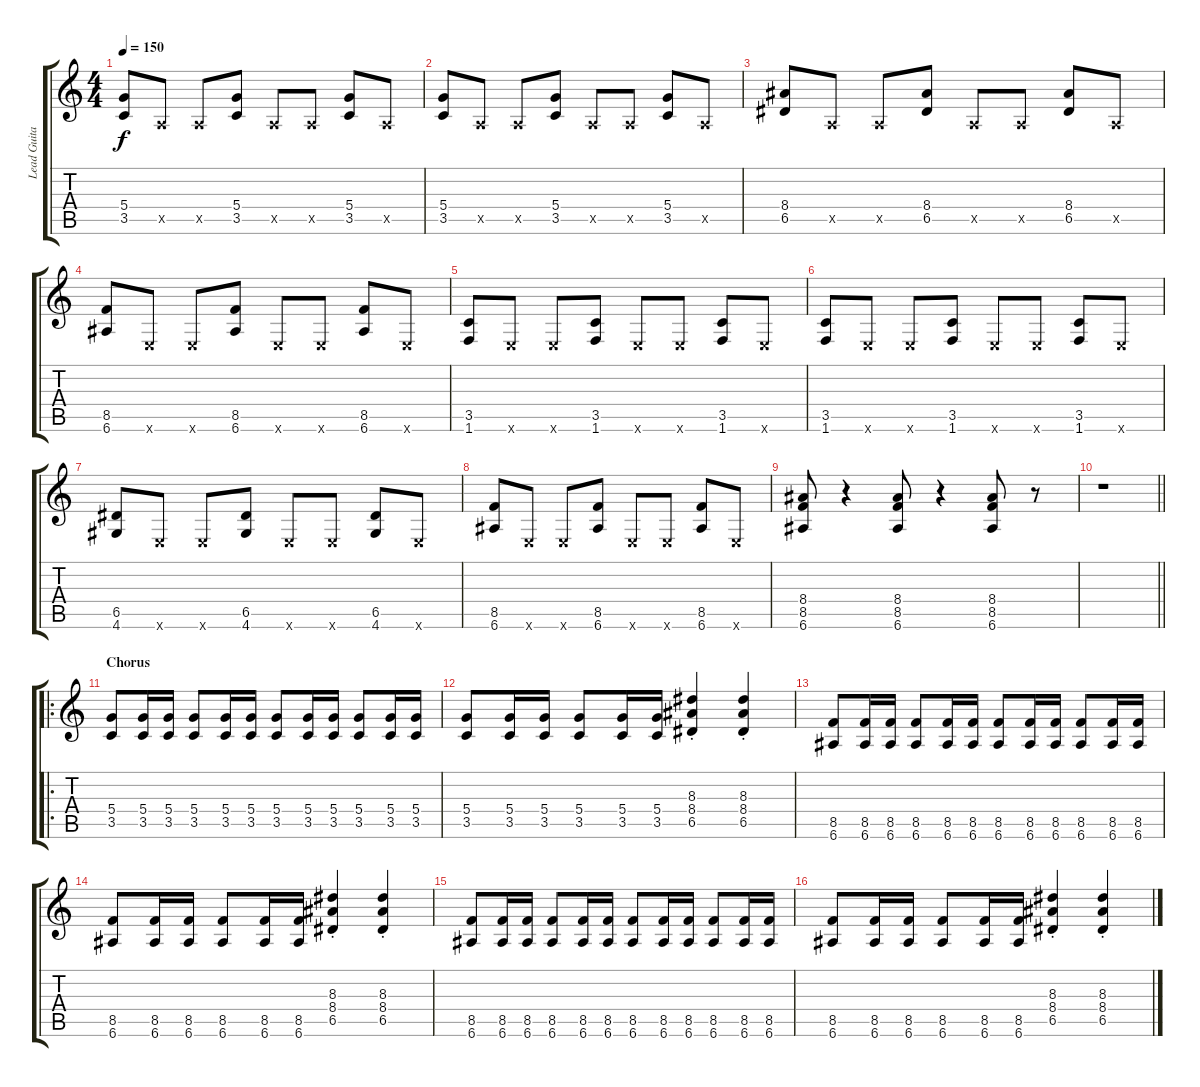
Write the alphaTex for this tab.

\track ("Lead Guitar" "Lead Guita") {instrument overdrivenguitar}
\staff {score tabs}
\tuning (E4 B3 G3 D3 A2 E2) {hide}
\ts (4 4)
\tempo 150
\clef g2
\ks c
(5.4 3.5).8{dy f} 0.5{x}.8 0.5{x}.8 (5.4 3.5).8 0.5{x}.8 0.5{x}.8 (5.4 3.5).8 0.5{x}.8 |
(5.4 3.5).8 0.5{x}.8 0.5{x}.8 (5.4 3.5).8 0.5{x}.8 0.5{x}.8 (5.4 3.5).8 0.5{x}.8 |
(8.4 6.5).8 0.5{x}.8 0.5{x}.8 (8.4 6.5).8 0.5{x}.8 0.5{x}.8 (8.4 6.5).8 0.5{x}.8 |
(8.5 6.6).8 0.6{x}.8 0.6{x}.8 (8.5 6.6).8 0.6{x}.8 0.6{x}.8 (8.5 6.6).8 0.6{x}.8 |
(3.5 1.6).8 0.6{x}.8 0.6{x}.8 (3.5 1.6).8 0.6{x}.8 0.6{x}.8 (3.5 1.6).8 0.6{x}.8 |
(3.5 1.6).8 0.6{x}.8 0.6{x}.8 (3.5 1.6).8 0.6{x}.8 0.6{x}.8 (3.5 1.6).8 0.6{x}.8 |
(6.5 4.6).8 0.6{x}.8 0.6{x}.8 (6.5 4.6).8 0.6{x}.8 0.6{x}.8 (6.5 4.6).8 0.6{x}.8 |
(8.5 6.6).8 0.6{x}.8 0.6{x}.8 (8.5 6.6).8 0.6{x}.8 0.6{x}.8 (8.5 6.6).8 0.6{x}.8 |
(8.4 8.5 6.6).8 r.4 (8.4 8.5 6.6).8 r.4 (8.4 8.5 6.6).8 r.8 |
\barLineRight lightlight
r.1 |
\ro
\section ("" "Chorus")
(5.4 3.5).8 (5.4 3.5).16 (5.4 3.5).16 (5.4 3.5).8 (5.4 3.5).16 (5.4 3.5).16 (5.4 3.5).8 (5.4 3.5).16 (5.4 3.5).16 (5.4 3.5).8 (5.4 3.5).16 (5.4 3.5).16 |
(5.4 3.5).8 (5.4 3.5).16 (5.4 3.5).16 (5.4 3.5).8 (5.4 3.5).16 (5.4 3.5).16 (8.3{st} 8.4{st} 6.5{st}).4 (8.3{st} 8.4{st} 6.5{st}).4 |
(8.5 6.6).8 (8.5 6.6).16 (8.5 6.6).16 (8.5 6.6).8 (8.5 6.6).16 (8.5 6.6).16 (8.5 6.6).8 (8.5 6.6).16 (8.5 6.6).16 (8.5 6.6).8 (8.5 6.6).16 (8.5 6.6).16 |
(8.5 6.6).8 (8.5 6.6).16 (8.5 6.6).16 (8.5 6.6).8 (8.5 6.6).16 (8.5 6.6).16 (8.3{st} 8.4{st} 6.5{st}).4 (8.3{st} 8.4{st} 6.5{st}).4 |
(8.5 6.6).8 (8.5 6.6).16 (8.5 6.6).16 (8.5 6.6).8 (8.5 6.6).16 (8.5 6.6).16 (8.5 6.6).8 (8.5 6.6).16 (8.5 6.6).16 (8.5 6.6).8 (8.5 6.6).16 (8.5 6.6).16 |
(8.5 6.6).8 (8.5 6.6).16 (8.5 6.6).16 (8.5 6.6).8 (8.5 6.6).16 (8.5 6.6).16 (8.3{st} 8.4{st} 6.5{st}).4 (8.3{st} 8.4{st} 6.5{st}).4
